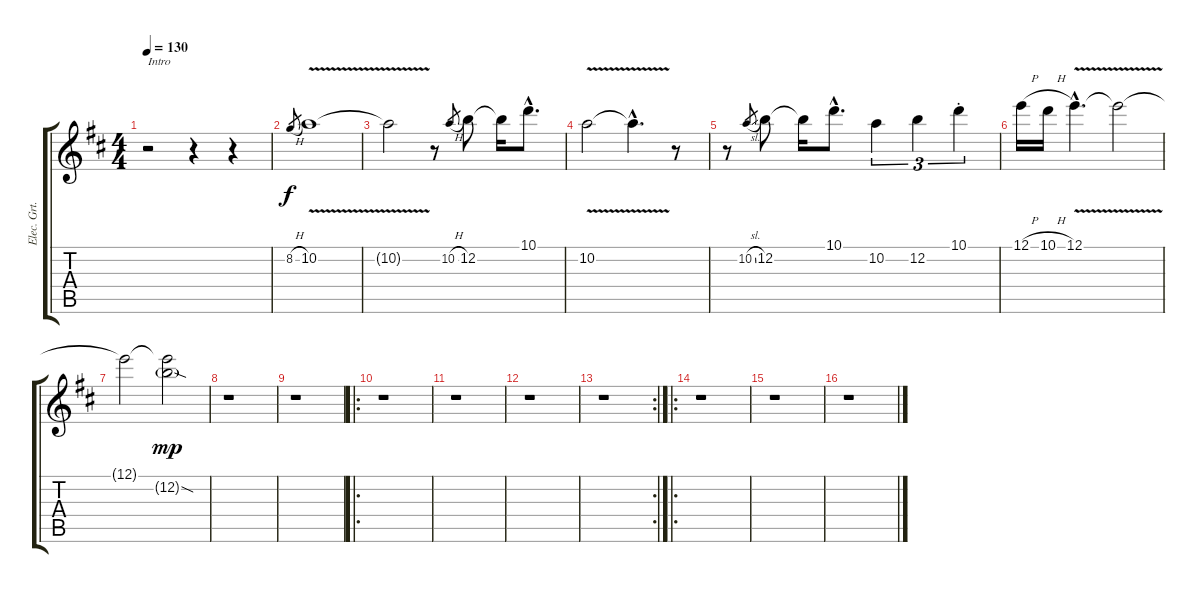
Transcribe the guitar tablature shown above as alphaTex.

\track ("Elec. Grt." "Elec. Grt.") {instrument distortionguitar}
\staff {score tabs}
\tuning (E4 B3 G3 D3 A2 E2) {hide}
\ts (4 4)
\tempo 130
\clef g2
\ks d
r.2{txt "Intro" dy f instrument distortionguitar} r.4 r.4 |
8.2{h}.8{gr} 10.2{v}.1 |
10.2{t}.2 r.8 10.2{h}.8{gr} 12.2.8 12.2{t}.16 10.1{hac}.8{d} |
10.2{v}.2 10.2{hac t}.4{d} r.8 |
r.8 10.2{sl}.8{gr} 12.2.8 12.2{t}.16 10.1{hac}.8{d} 10.2.4{tu (3 2)} 12.2.4{tu (3 2)} 10.1{st}.4{tu (3 2)} |
12.1{h}.16 10.1{h}.16 12.1{v hac}.4{d} 12.1{t}.2 |
12.1{t}.2 (12.1{t} 12.2{sod g}).2{dy mp} |
r.1 |
r.1 |
\ro
r.1 |
r.1 |
r.1 |
\rc 2
r.1 |
\ro
r.1 |
r.1 |
r.1
